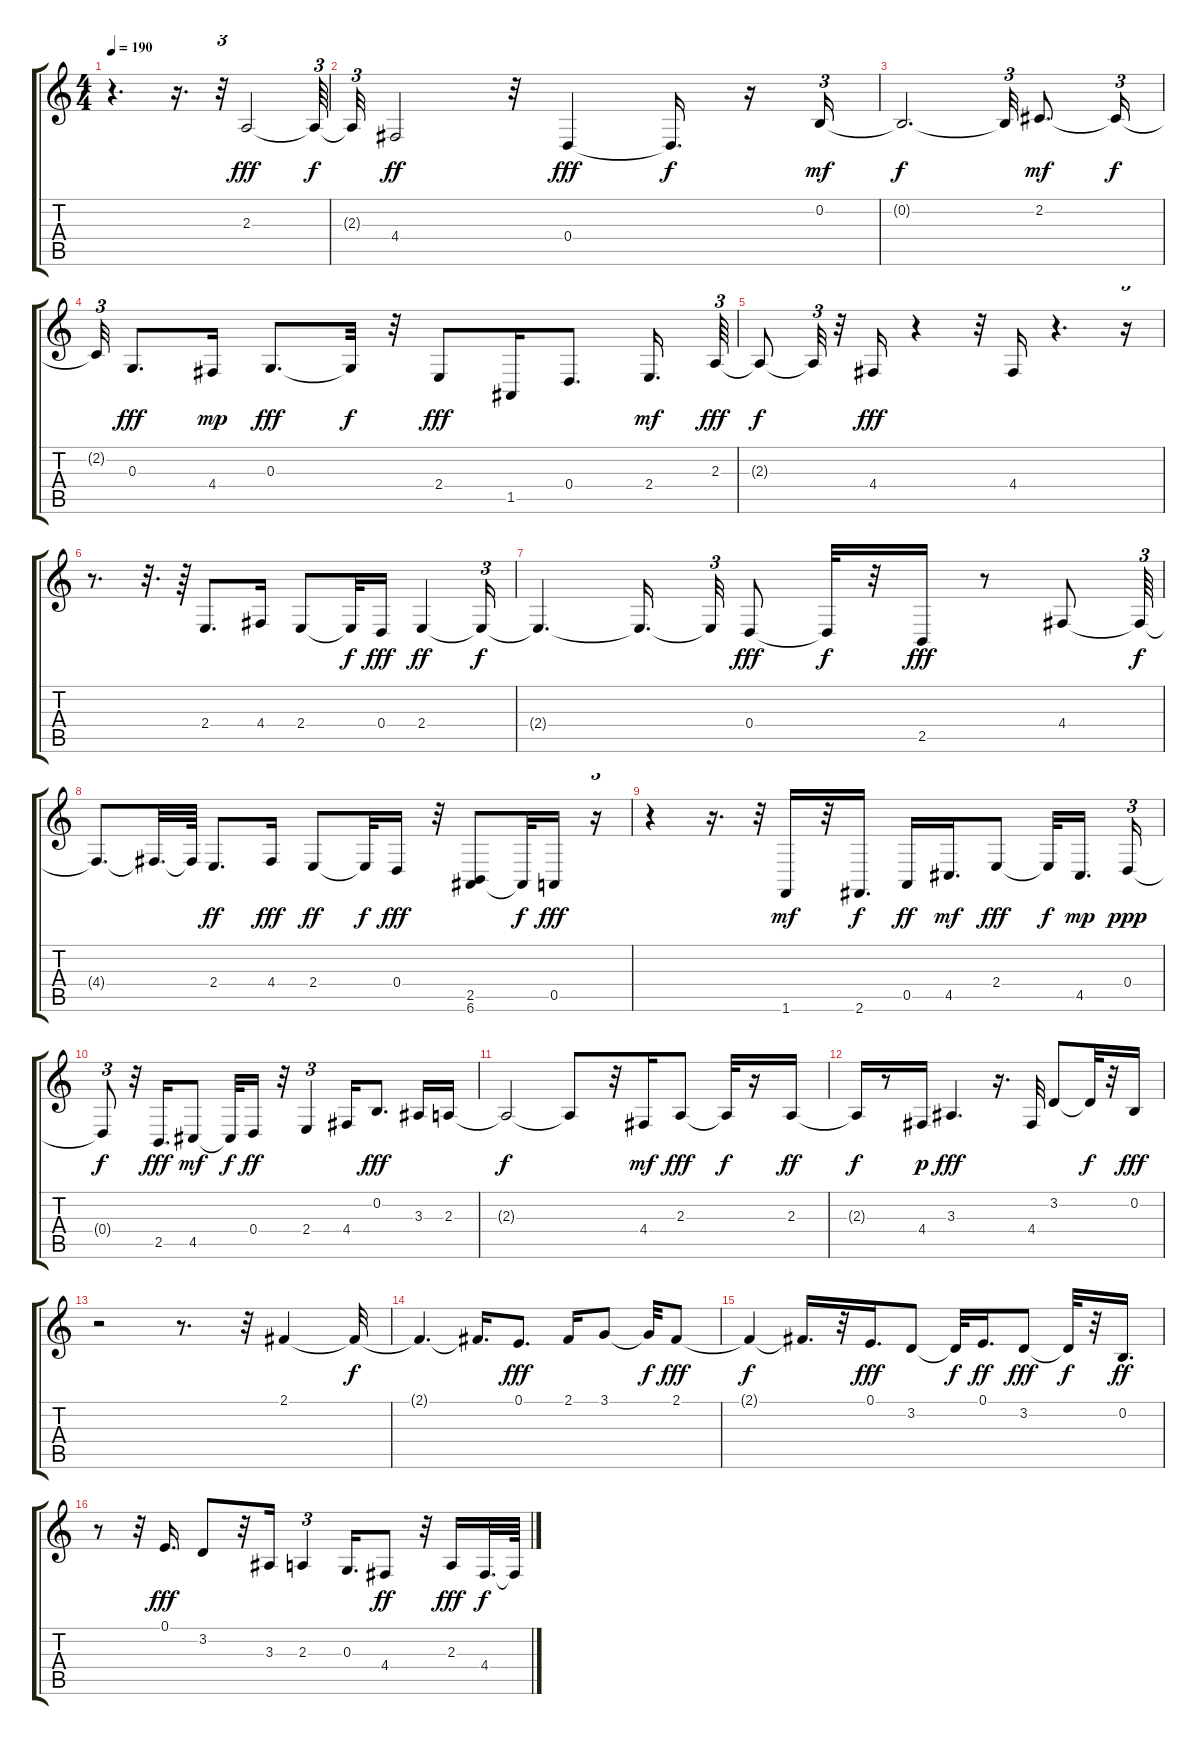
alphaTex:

\track "" {instrument baritonesax}
\staff {score tabs}
\tuning (E4 B3 G3 D3 A2 E2) {hide}
\ts (4 4)
\tempo 190
\clef g2
\ks c
r.4{d dy ff} r.16{d} r.32{tu (3 2)} 2.3.2{dy fff} 2.3{t}.64{tu (3 2) dy f} |
2.3{t}.32{tu (3 2)} 4.4.2{dy ff} r.32 0.4.4{dy fff} 0.4{t}.16{d dy f} r.16 0.2.16{tu (3 2) dy mf} |
0.2{t}.2{d dy f} 0.2{t}.32{tu (3 2)} 2.2.8{d dy mf} 2.2{t}.16{tu (3 2) dy f} |
2.2{t}.32{tu (3 2)} 0.3.8{d dy fff} 4.4.16{dy mp} 0.3.8{d dy fff} 0.3{t}.32{dy f} r.32 2.4.8{dy fff} 1.5.16 0.4.8{d} 2.4.16{d dy mf} 2.3.64{tu (3 2) dy fff} |
2.3{t}.8{dy f} 2.3{t}.32{tu (3 2)} r.32 4.4.16{dy fff} r.4 r.32 4.4.16 r.4{d} r.16{tu (3 2)} |
r.8{d} r.32{d} r.64 2.4.8{d} 4.4.16 2.4.8 2.4{t}.32{dy f} 0.4.16{dy fff} 2.4.4{dy ff} 2.4{t}.16{tu (3 2) dy f} |
2.4{t}.4{d} 2.4{t}.16{d} 2.4{t}.32{tu (3 2)} 0.4.8{dy fff} 0.4{t}.32{dy f} r.32 2.5.16{dy fff} r.8 4.4.8 4.4{t}.64{tu (3 2) dy f} |
4.4{t}.8{d} 4.4{t}.32{d} 4.4{t}.64 2.4.8{d dy ff} 4.4.16{dy fff} 2.4.8{dy ff} 2.4{t}.32{dy f} 0.4.16{dy fff} r.32 (2.5 6.6).8 6.6{t}.32{dy f} 0.5.16{dy fff} r.16{tu (3 2)} |
r.4 r.16{d} r.32{tu (3 2)} 1.6.16{dy mf} r.32 2.6.16{d dy f} 0.5.16{dy ff} 4.5.16{d dy mf} 2.4.8{dy fff} 2.4{t}.32{dy f} 4.5.16{d dy mp} 0.4.16{tu (3 2) dy ppp} |
0.4{t}.8{tu (3 2) dy f} r.32 2.5.16{d dy fff} 4.5.8{dy mf} 4.5{t}.32{dy f} 0.4.16{dy ff} r.32 2.4.4{tu (3 2)} 4.4.16 0.2.8{d dy fff} 3.3.16 2.3.16 |
2.3{t}.2{dy f} 2.3{t}.8 r.32 4.4.16{dy mf} 2.3.8{dy fff} 2.3{t}.32{dy f} r.16 2.3.16{dy ff} |
2.3{t}.16{dy f} r.8 4.4.16{dy p} 3.3.4{d dy fff} r.16{d} 4.4.32 3.2.8 3.2{t}.32{dy f} r.32 0.2.16{dy fff} |
r.2 r.8{d} r.32 2.1.4 2.1{t}.32{dy f} |
2.1{t}.4{d} 2.1{t}.16{d} 0.1.8{d dy fff} 2.1.16 3.1.8 3.1{t}.32{dy f} 2.1.8{dy fff} |
2.1{t}.4{dy f} 2.1{t}.16{d} r.32 0.1.16{d dy fff} 3.2.8 3.2{t}.32{dy f} 0.1.16{d dy ff} 3.2.8{dy fff} 3.2{t}.32{dy f} r.32 0.2.16{d dy ff} |
r.8 r.32 0.1.16{d dy fff} 3.2.8 r.32 3.3.16 2.3.4{tu (3 2)} 0.3.16{d} 4.4.8{dy ff} r.32 2.3.16{dy fff} 4.4.32{d dy f} 4.4{t}.64
